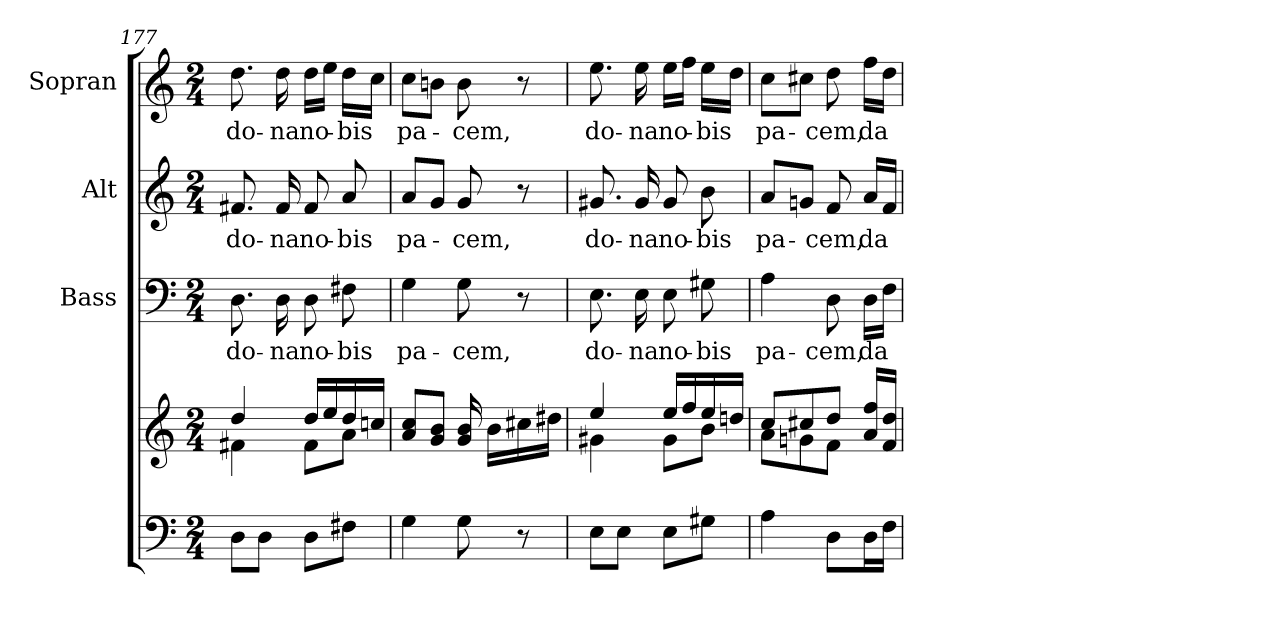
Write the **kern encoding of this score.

**kern	**kern	**kern	**text	**kern	**text	**kern	**text
*part4	*part4	*part3	*part3	*part2	*part2	*part1	*part1
*staff5	*staff4	*staff3	*staff3	*staff2	*staff2	*staff1	*staff1
*	*	*I"Bass	*	*I"Alt	*	*I"Sopran	*
*	*	*I'B.	*	*I'A.	*	*I'S.	*
*clefF4	*clefG2	*clefF4	*	*clefG2	*	*clefG2	*
*k[]	*k[]	*k[]	*	*k[]	*	*k[]	*
*C:	*C:	*C:	*	*C:	*	*C:	*
*M2/4	*M2/4	*M2/4	*	*M2/4	*	*M2/4	*
=177	=177	=177	=177	=177	=177	=177	=177
*	*^	*	*	*	*	*	*
!	!	!	!	!LO:LY:b	!	!LO:LY:b	!	!LO:LY:b
8D\L	4dd/	4f#X\	8.D\	do-	8.f#X/	do-	8.dd\	do-
8D\J	.	.	.	.	.	.	.	.
!	!	!	!	!LO:LY:b	!	!LO:LY:b	!	!LO:LY:b
.	.	.	16D\	-na	16f#/	-na	16dd\	-na
!	!	!	!	!LO:LY:b	!	!LO:LY:b	!	!LO:LY:b
8D\L	16dd/LL	8f#\L	8D\	no-	8f#/	no-	16dd\LL	no-
.	16ee/	.	.	.	.	.	16ee\JJ	.
!	!	!	!	!LO:LY:b	!	!LO:LY:b	!	!LO:LY:b
8F#X\J	16dd/	8a\J	8F#X\	-bis	8a/	-bis	16dd\LL	-bis
.	16ccn/JJ	.	.	.	.	.	16cc\JJ	.
*	*v	*v	*	*	*	*	*	*
=178	=178	=178	=178	=178	=178	=178	=178
!	!	!	!LO:LY:b	!	!LO:LY:b	!	!LO:LY:b
4G\	8a/ 8cc/L	4G\	pa-	8a/L	pa-	8cc\L	pa-
.	8g/ 8b/J	.	.	8g/J	.	8bn\J	.
!	!	!	!LO:LY:b	!	!LO:LY:b	!	!LO:LY:b
8G\	16g/ 16b/	8G\	-cem,	8g/	-cem,	8b\	-cem,
.	16b\LL	.	.	.	.	.	.
8r	16cc#X\	8r	.	8r	.	8r	.
.	16dd#X\JJ	.	.	.	.	.	.
=179	=179	=179	=179	=179	=179	=179	=179
*	*^	*	*	*	*	*	*
!	!	!	!	!LO:LY:b	!	!LO:LY:b	!	!LO:LY:b
8E\L	4ee/	4g#X\	8.E\	do-	8.g#X/	do-	8.ee\	do-
8E\J	.	.	.	.	.	.	.	.
!	!	!	!	!LO:LY:b	!	!LO:LY:b	!	!LO:LY:b
.	.	.	16E\	-na	16g#/	-na	16ee\	-na
!	!	!	!	!LO:LY:b	!	!LO:LY:b	!	!LO:LY:b
8E\L	16ee/LL	8g#\L	8E\	no-	8g#/	no-	16ee\LL	no-
.	16ff/	.	.	.	.	.	16ff\JJ	.
!	!	!	!	!LO:LY:b	!	!LO:LY:b	!	!LO:LY:b
8G#X\J	16ee/	8b\J	8G#X\	-bis	8b\	-bis	16ee\LL	-bis
.	16ddn/JJ	.	.	.	.	.	16dd\JJ	.
!!LO:LB:g=z
=180	=180	=180	=180	=180	=180	=180	=180	=180
!	!	!	!	!LO:LY:b	!	!LO:LY:b	!	!LO:LY:b
4A\	8cc/L	8a\L	4A\	pa-	8a/L	pa-	8cc\L	pa-
.	8cc#X/	8gn\	.	.	8gn/J	.	8cc#X\J	.
!	!	!	!	!LO:LY:b	!	!LO:LY:b	!	!LO:LY:b
8D\L	8dd/J	8f\J	8D\	-cem,	8f/	-cem,	8dd\	-cem,
!	!	!	!	!LO:LY:b	!	!LO:LY:b	!	!LO:LY:b
16D\L	16a/ 16ff/LL	8ryy	16D\LL	da	16a/LL	da	16ff\LL	da
16F\JJ	16f/ 16dd/JJ	.	16F\JJ	.	16f/JJ	.	16dd\JJ	.
*	*v	*v	*	*	*	*	*	*
=	=	=	=	=	=	=	=
*-	*-	*-	*-	*-	*-	*-	*-
